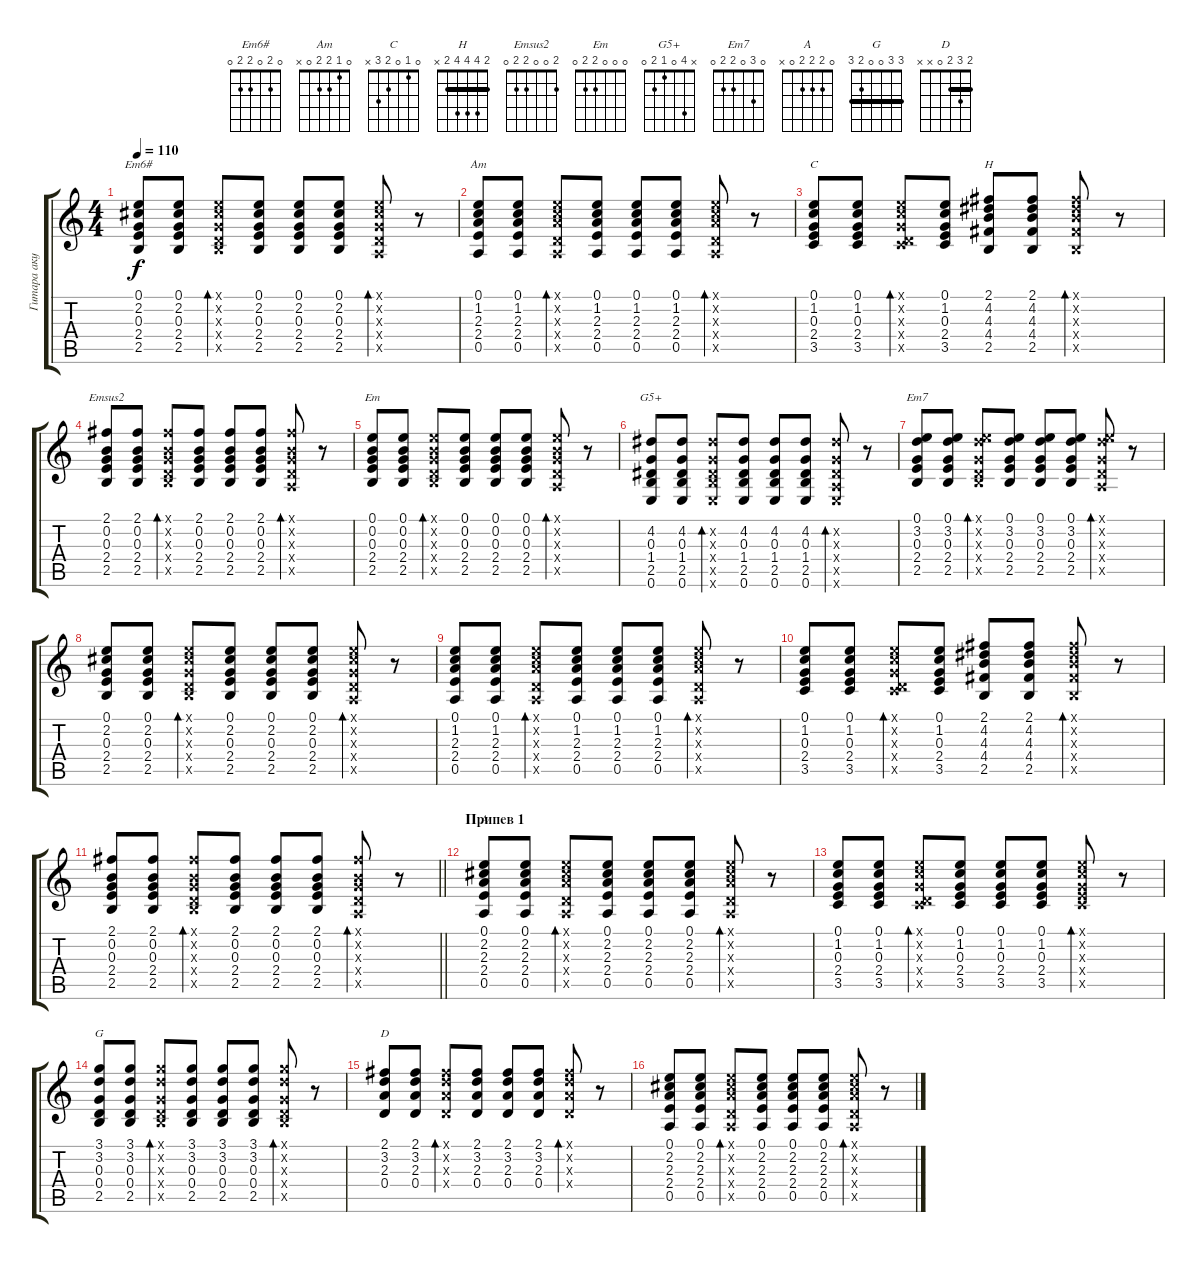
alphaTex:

\track ("Гитара акустика" "Гитара аку") {instrument acousticguitarsteel bank 1}
\staff {score tabs}
\tuning (E4 B3 G3 D3 A2 E2) {hide}
\chord ("Em6#" 0 2 0 2 2 0)
\chord ("Am" 0 1 2 2 0 x)
\chord ("C" 0 1 0 2 3 x)
\chord ("H" 2 4 4 4 2 x) {barre 2}
\chord ("Emsus2" 2 0 0 2 2 0)
\chord ("Em" 0 0 0 2 2 0)
\chord ("G5+" x 4 0 1 2 0)
\chord ("Em7" 0 3 0 2 2 0)
\chord ("A" 0 2 2 2 0 x)
\chord ("G" 3 3 0 0 2 3) {barre 3}
\chord ("D" 2 3 2 0 x x) {barre 2}
\ts (4 4)
\tempo 110
\clef g2
\ks c
(0.1 2.2 0.3 2.4 2.5).8{ch "Em6#" dy f} (0.1 2.2 0.3 2.4 2.5).8 (0.1{x} 2.2{x} 0.3{x} 0.4{x} 2.5{x}).8{bd 30} (0.1 2.2 0.3 2.4 2.5).8 (0.1 2.2 0.3 2.4 2.5).8 (0.1 2.2 0.3 2.4 2.5).8 (0.1{x} 2.2{x} 0.3{x} 0.4{x} 0.5{x}).8{bd 30} r.8 |
(0.1 1.2 2.3 2.4 0.5).8{ch "Am"} (0.1 1.2 2.3 2.4 0.5).8 (0.1{x} 1.2{x} 2.3{x} 0.4{x} 0.5{x}).8{bd 30} (0.1 1.2 2.3 2.4 0.5).8 (0.1 1.2 2.3 2.4 0.5).8 (0.1 1.2 2.3 2.4 0.5).8 (0.1{x} 1.2{x} 2.3{x} 0.4{x} 0.5{x}).8{bd 30} r.8 |
(0.1 1.2 0.3 2.4 3.5).8{ch "C"} (0.1 1.2 0.3 2.4 3.5).8 (0.1{x} 1.2{x} 0.3{x} 0.4{x} 3.5{x}).8{bd 30} (0.1 1.2 0.3 2.4 3.5).8 (2.1 4.2 4.3 4.4 2.5).8{ch "H"} (2.1 4.2 4.3 4.4 2.5).8 (2.1{x} 4.2{x} 4.3{x} 4.4{x} 2.5{x}).8{bd 30} r.8 |
(2.1 0.2 0.3 2.4 2.5).8{ch "Emsus2"} (2.1 0.2 0.3 2.4 2.5).8 (2.1{x} 0.2{x} 0.3{x} 0.4{x} 2.5{x}).8{bd 30} (2.1 0.2 0.3 2.4 2.5).8 (2.1 0.2 0.3 2.4 2.5).8 (2.1 0.2 0.3 2.4 2.5).8 (2.1{x} 0.2{x} 0.3{x} 0.4{x} 0.5{x}).8{bd 30} r.8 |
(0.1 0.2 0.3 2.4 2.5).8{ch "Em"} (0.1 0.2 0.3 2.4 2.5).8 (0.1{x} 0.2{x} 0.3{x} 0.4{x} 2.5{x}).8{bd 30} (0.1 0.2 0.3 2.4 2.5).8 (0.1 0.2 0.3 2.4 2.5).8 (0.1 0.2 0.3 2.4 2.5).8 (0.1{x} 0.2{x} 0.3{x} 0.4{x} 0.5{x}).8{bd 30} r.8 |
(4.2 0.3 1.4 2.5 0.6).8{ch "G5+"} (4.2 0.3 1.4 2.5 0.6).8 (4.2{x} 0.3{x} 1.4{x} 2.5{x} 0.6{x}).8{bd 30} (4.2 0.3 1.4 2.5 0.6).8 (4.2 0.3 1.4 2.5 0.6).8 (4.2 0.3 1.4 2.5 0.6).8 (4.2{x} 0.3{x} 1.4{x} 0.5{x} 0.6{x}).8{bd 30} r.8 |
(0.1 3.2 0.3 2.4 2.5).8{ch "Em7"} (0.1 3.2 0.3 2.4 2.5).8 (0.1{x} 3.2{x} 0.3{x} 0.4{x} 2.5{x}).8{bd 30} (0.1 3.2 0.3 2.4 2.5).8 (0.1 3.2 0.3 2.4 2.5).8 (0.1 3.2 0.3 2.4 2.5).8 (0.1{x} 3.2{x} 0.3{x} 0.4{x} 0.5{x}).8{bd 30} r.8 |
(0.1 2.2 0.3 2.4 2.5).8 (0.1 2.2 0.3 2.4 2.5).8 (0.1{x} 2.2{x} 0.3{x} 0.4{x} 2.5{x}).8{bd 30} (0.1 2.2 0.3 2.4 2.5).8 (0.1 2.2 0.3 2.4 2.5).8 (0.1 2.2 0.3 2.4 2.5).8 (0.1{x} 2.2{x} 0.3{x} 0.4{x} 0.5{x}).8{bd 30} r.8 |
(0.1 1.2 2.3 2.4 0.5).8 (0.1 1.2 2.3 2.4 0.5).8 (0.1{x} 1.2{x} 2.3{x} 0.4{x} 0.5{x}).8{bd 30} (0.1 1.2 2.3 2.4 0.5).8 (0.1 1.2 2.3 2.4 0.5).8 (0.1 1.2 2.3 2.4 0.5).8 (0.1{x} 1.2{x} 2.3{x} 0.4{x} 0.5{x}).8{bd 30} r.8 |
(0.1 1.2 0.3 2.4 3.5).8 (0.1 1.2 0.3 2.4 3.5).8 (0.1{x} 1.2{x} 0.3{x} 0.4{x} 3.5{x}).8{bd 30} (0.1 1.2 0.3 2.4 3.5).8 (2.1 4.2 4.3 4.4 2.5).8 (2.1 4.2 4.3 4.4 2.5).8 (2.1{x} 4.2{x} 4.3{x} 4.4{x} 2.5{x}).8{bd 30} r.8 |
\barLineRight lightlight
(2.1 0.2 0.3 2.4 2.5).8 (2.1 0.2 0.3 2.4 2.5).8 (2.1{x} 0.2{x} 0.3{x} 0.4{x} 2.5{x}).8{bd 30} (2.1 0.2 0.3 2.4 2.5).8 (2.1 0.2 0.3 2.4 2.5).8 (2.1 0.2 0.3 2.4 2.5).8 (2.1{x} 0.2{x} 0.3{x} 0.4{x} 0.5{x}).8{bd 30} r.8 |
\section ("" "Припев 1")
(0.1 2.2 2.3 2.4 0.5).8{ch "A"} (0.1 2.2 2.3 2.4 0.5).8 (0.1{x} 2.2{x} 2.3{x} 0.4{x} 0.5{x}).8{bd 30} (0.1 2.2 2.3 2.4 0.5).8 (0.1 2.2 2.3 2.4 0.5).8 (0.1 2.2 2.3 2.4 0.5).8 (0.1{x} 2.2{x} 2.3{x} 0.4{x} 0.5{x}).8{bd 30} r.8 |
(0.1 1.2 0.3 2.4 3.5).8 (0.1 1.2 0.3 2.4 3.5).8 (0.1{x} 1.2{x} 0.3{x} 0.4{x} 3.5{x}).8{bd 30} (0.1 1.2 0.3 2.4 3.5).8 (0.1 1.2 0.3 2.4 3.5).8 (0.1 1.2 0.3 2.4 3.5).8 (0.1{x} 1.2{x} 0.3{x} 2.4{x} 3.5{x}).8{bd 30} r.8 |
(3.1 3.2 0.3 0.4 2.5).8{ch "G"} (3.1 3.2 0.3 0.4 2.5).8 (3.1{x} 3.2{x} 0.3{x} 0.4{x} 2.5{x}).8{bd 30} (3.1 3.2 0.3 0.4 2.5).8 (3.1 3.2 0.3 0.4 2.5).8 (3.1 3.2 0.3 0.4 2.5).8 (3.1{x} 3.2{x} 0.3{x} 0.4{x} 2.5{x}).8{bd 30} r.8 |
(2.1 3.2 2.3 0.4).8{ch "D"} (2.1 3.2 2.3 0.4).8 (2.1{x} 3.2{x} 2.3{x} 0.4{x}).8{bd 30} (2.1 3.2 2.3 0.4).8 (2.1 3.2 2.3 0.4).8 (2.1 3.2 2.3 0.4).8 (2.1{x} 3.2{x} 2.3{x} 0.4{x}).8{bd 30} r.8 |
(0.1 2.2 2.3 2.4 0.5).8 (0.1 2.2 2.3 2.4 0.5).8 (0.1{x} 2.2{x} 2.3{x} 0.4{x} 0.5{x}).8{bd 30} (0.1 2.2 2.3 2.4 0.5).8 (0.1 2.2 2.3 2.4 0.5).8 (0.1 2.2 2.3 2.4 0.5).8 (0.1{x} 2.2{x} 2.3{x} 0.4{x} 0.5{x}).8{bd 30} r.8
